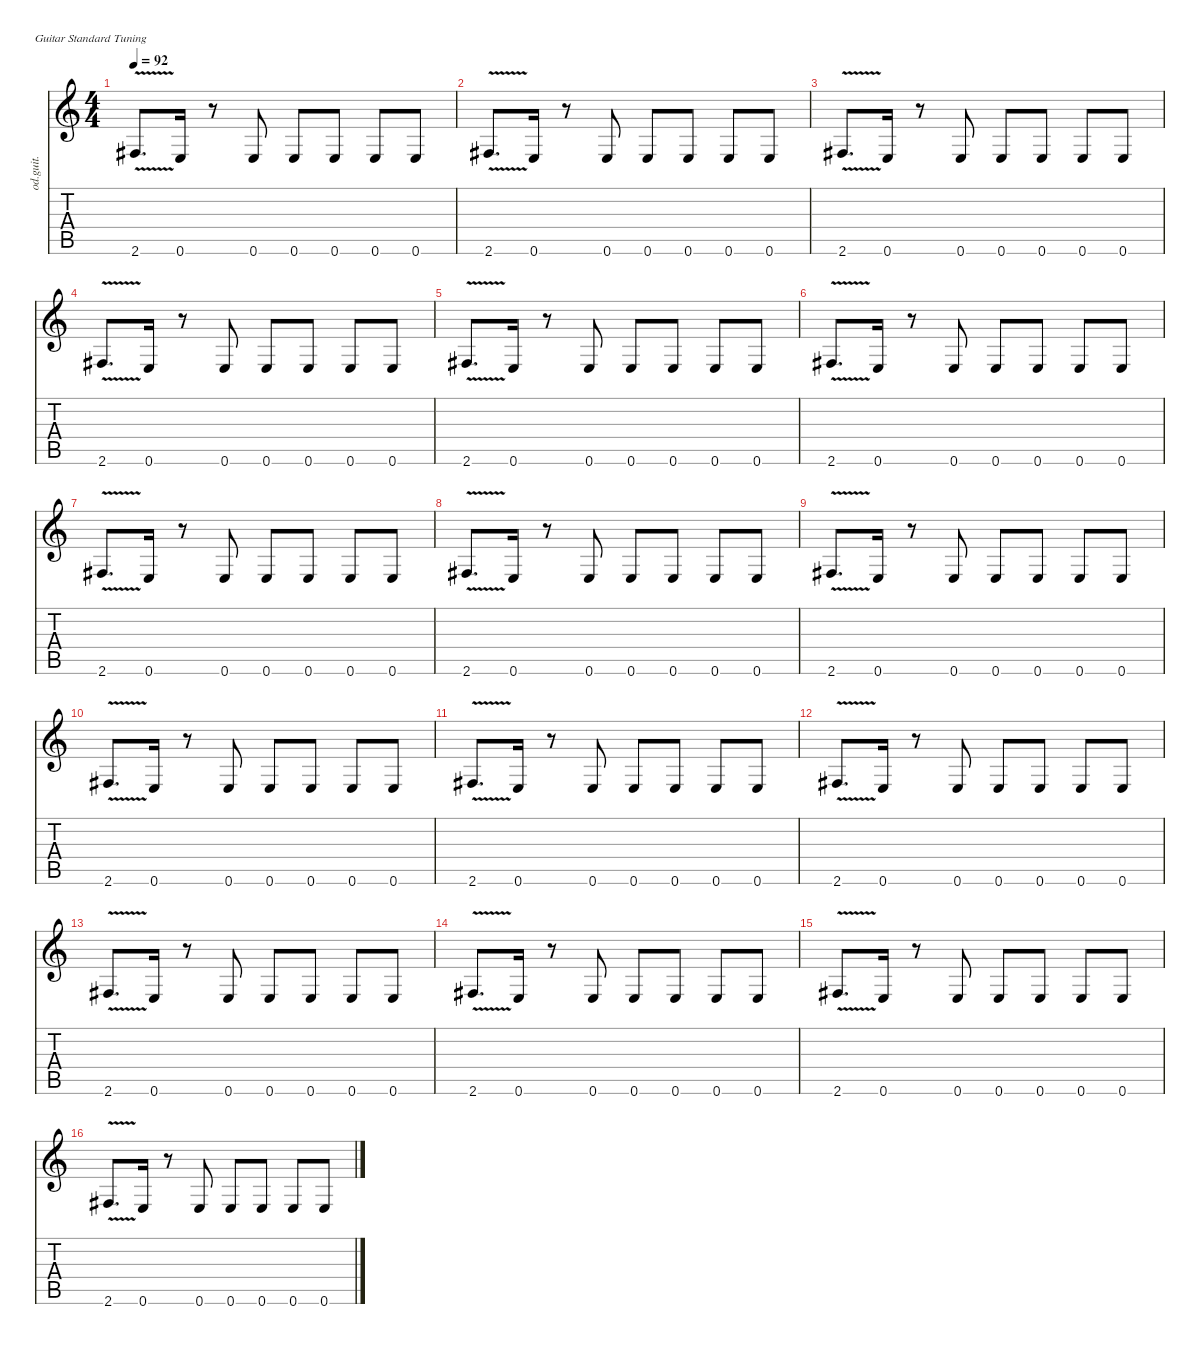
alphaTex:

\defaultSystemsLayout 4
\hideDynamics
\bracketExtendMode nobrackets
\otherSystemsTrackNameOrientation horizontal
\track ("Rythm" "od.guit.") {instrument overdrivenguitar}
\staff {score tabs}
\tuning (E4 B3 G3 D3 A2 E2)
\ts (4 4)
\tempo 92
\clef g2
\ks c
2.6{v acc #}.8{d dy f beam Up} 0.6.16{beam Up} r.8{beam Up} 0.6.8{beam Up} 0.6.8{beam Up} 0.6.8{beam Up} 0.6.8{beam Up} 0.6.8{beam Up} |
2.6{v acc #}.8{d beam Up} 0.6.16{beam Up} r.8{beam Up} 0.6.8{beam Up} 0.6.8{beam Up} 0.6.8{beam Up} 0.6.8{beam Up} 0.6.8{beam Up} |
2.6{v acc #}.8{d beam Up} 0.6.16{beam Up} r.8{beam Up} 0.6.8{beam Up} 0.6.8{beam Up} 0.6.8{beam Up} 0.6.8{beam Up} 0.6.8{beam Up} |
2.6{v acc #}.8{d beam Up} 0.6.16{beam Up} r.8{beam Up} 0.6.8{beam Up} 0.6.8{beam Up} 0.6.8{beam Up} 0.6.8{beam Up} 0.6.8{beam Up} |
2.6{v acc #}.8{d beam Up} 0.6.16{beam Up} r.8{beam Up} 0.6.8{beam Up} 0.6.8{beam Up} 0.6.8{beam Up} 0.6.8{beam Up} 0.6.8{beam Up} |
2.6{v acc #}.8{d beam Up} 0.6.16{beam Up} r.8{beam Up} 0.6.8{beam Up} 0.6.8{beam Up} 0.6.8{beam Up} 0.6.8{beam Up} 0.6.8{beam Up} |
2.6{v acc #}.8{d beam Up} 0.6.16{beam Up} r.8{beam Up} 0.6.8{beam Up} 0.6.8{beam Up} 0.6.8{beam Up} 0.6.8{beam Up} 0.6.8{beam Up} |
2.6{v acc #}.8{d beam Up} 0.6.16{beam Up} r.8{beam Up} 0.6.8{beam Up} 0.6.8{beam Up} 0.6.8{beam Up} 0.6.8{beam Up} 0.6.8{beam Up} |
2.6{v acc #}.8{d beam Up} 0.6.16{beam Up} r.8{beam Up} 0.6.8{beam Up} 0.6.8{beam Up} 0.6.8{beam Up} 0.6.8{beam Up} 0.6.8{beam Up} |
2.6{v acc #}.8{d beam Up} 0.6.16{beam Up} r.8{beam Up} 0.6.8{beam Up} 0.6.8{beam Up} 0.6.8{beam Up} 0.6.8{beam Up} 0.6.8{beam Up} |
2.6{v acc #}.8{d beam Up} 0.6.16{beam Up} r.8{beam Up} 0.6.8{beam Up} 0.6.8{beam Up} 0.6.8{beam Up} 0.6.8{beam Up} 0.6.8{beam Up} |
2.6{v acc #}.8{d beam Up} 0.6.16{beam Up} r.8{beam Up} 0.6.8{beam Up} 0.6.8{beam Up} 0.6.8{beam Up} 0.6.8{beam Up} 0.6.8{beam Up} |
2.6{v acc #}.8{d beam Up} 0.6.16{beam Up} r.8{beam Up} 0.6.8{beam Up} 0.6.8{beam Up} 0.6.8{beam Up} 0.6.8{beam Up} 0.6.8{beam Up} |
2.6{v acc #}.8{d beam Up} 0.6.16{beam Up} r.8{beam Up} 0.6.8{beam Up} 0.6.8{beam Up} 0.6.8{beam Up} 0.6.8{beam Up} 0.6.8{beam Up} |
2.6{v acc #}.8{d beam Up} 0.6.16{beam Up} r.8{beam Up} 0.6.8{beam Up} 0.6.8{beam Up} 0.6.8{beam Up} 0.6.8{beam Up} 0.6.8{beam Up} |
2.6{v acc #}.8{d beam Up} 0.6.16{beam Up} r.8{beam Up} 0.6.8{beam Up} 0.6.8{beam Up} 0.6.8{beam Up} 0.6.8{beam Up} 0.6.8{beam Up}
